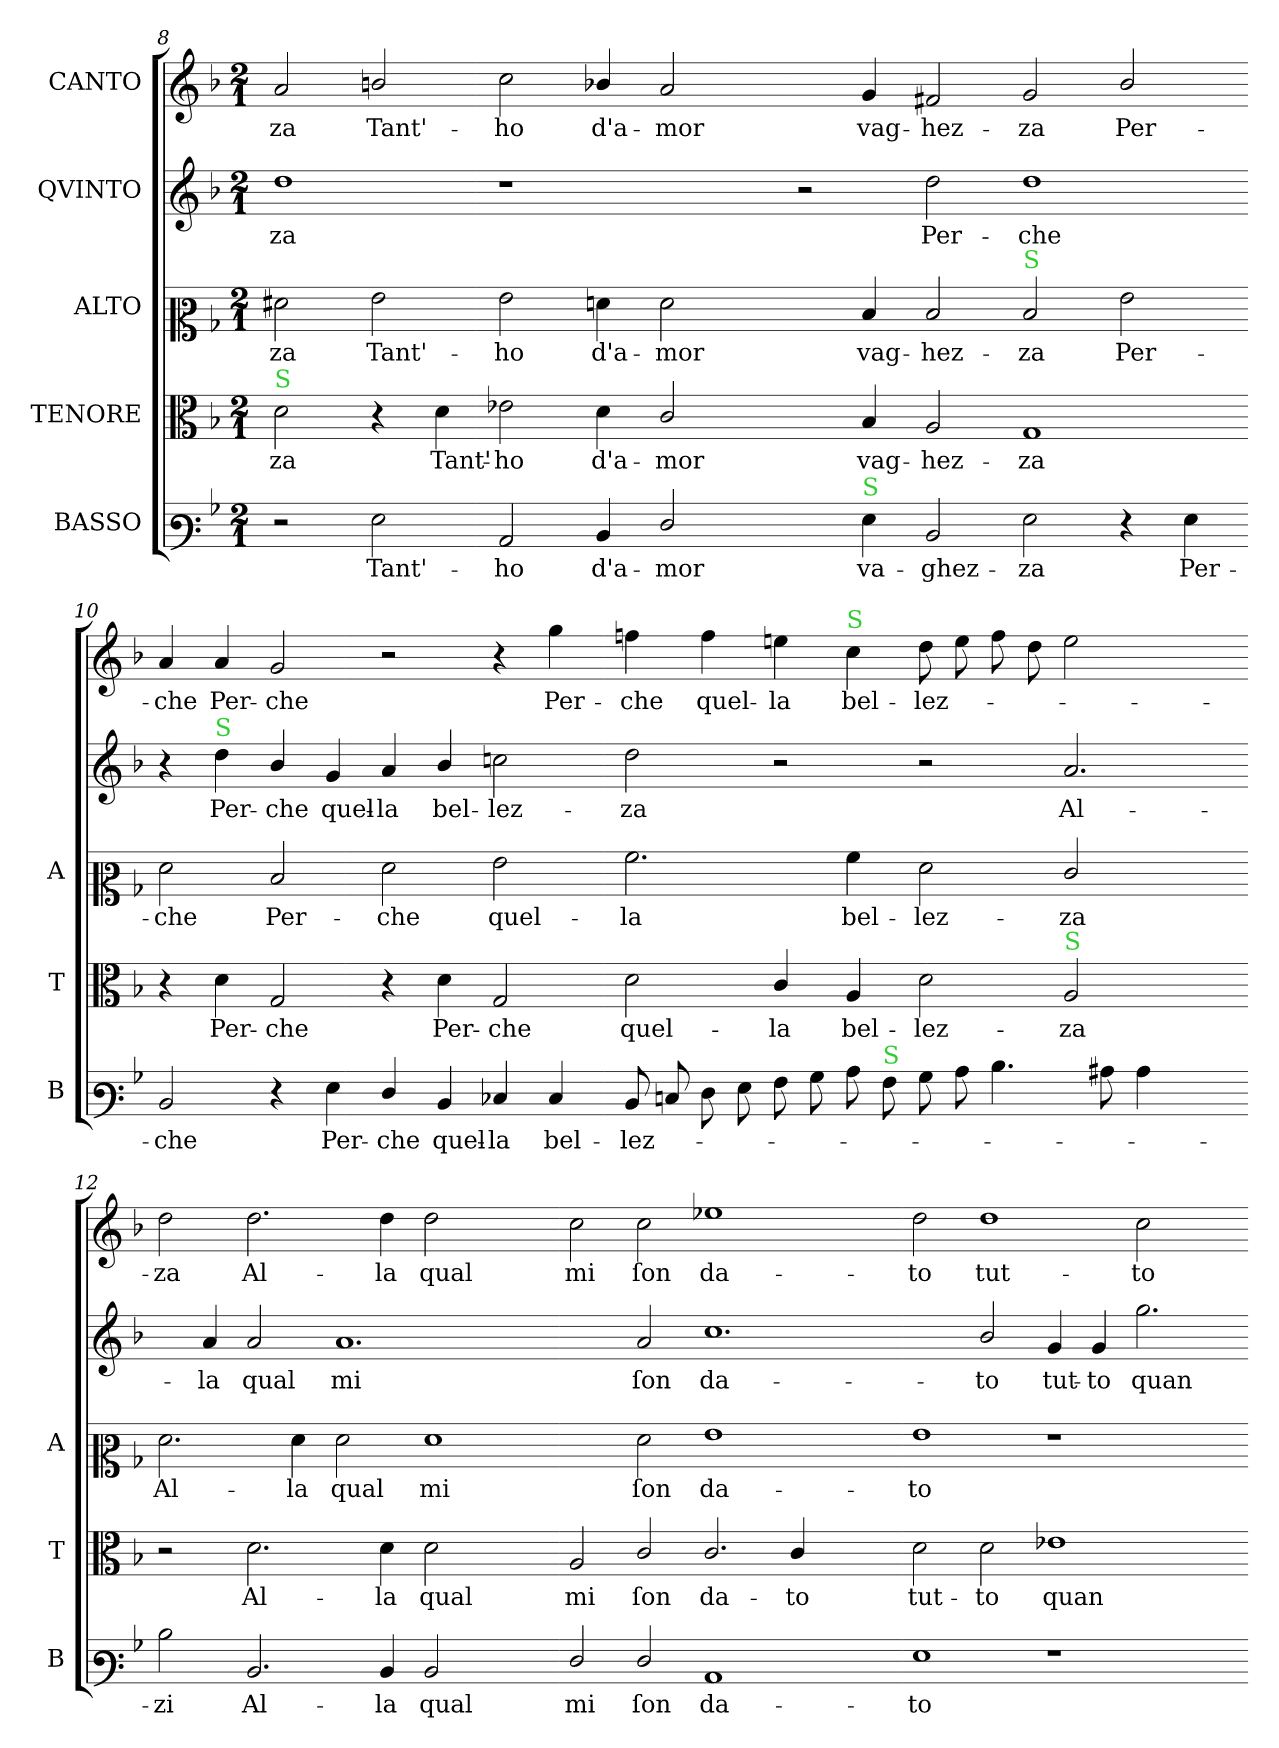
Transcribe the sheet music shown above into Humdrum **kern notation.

**kern	**text	**kern	**text	**kern	**text	**kern	**text	**kern	**text
*part5	*part5	*part4	*part4	*part3	*part3	*part2	*part2	*part1	*part1
*staff5	*staff5	*staff4	*staff4	*staff3	*staff3	*staff2	*staff2	*staff1	*staff1
*I"BASSO	*	*I"TENORE	*	*I"ALTO	*	*I"QVINTO	*	*I"CANTO	*
*I'B	*	*I'T	*	*I'A	*	*	*	*	*
*clefF3	*	*clefC3	*	*clefC2	*	*clefG2	*	*clefG2	*
*k[b-]	*	*k[b-]	*	*k[b-]	*	*k[b-]	*	*k[b-]	*
*G:dor	*	*G:dor	*	*G:dor	*	*G:dor	*	*G:dor	*
*M2/1	*	*M2/1	*	*M2/1	*	*M2/1	*	*M2/1	*
=8	=8	=8	=8	=8	=8	=8	=8	=8	=8
!	!	!LO:TX:a:color=limegreen:t=S	!	!	!	!	!	!	!
2r	.	2d\	-za	2f#\	-za	1dd	-za	2a/	-za
2G\	Tant'-	4r	.	2g\	Tant'-	.	.	2bn/	Tant'-
.	.	4d\	Tant'-	.	.	.	.	.	.
2C/	-ho	2e-X\	-ho	2g\	-ho	1r	.	2cc\	-ho
4D/	d'a-	4d\	d'a-	4fn\	d'a-	.	.	4b-X/	d'a-
2F/	-mor	2c/	-mor	2f\	-mor	.	.	2a/	-mor
.	.	.	.	.	.	4ryy	.	.	.
=9-	=9-	=9-	=9-	=9-	=9-	=9-	=9-	=9-	=9-
4ryy	.	4ryy	.	4ryy	.	2r	.	4ryy	.
!LO:TX:a:color=limegreen:t=S	!	!	!	!	!	!	!	!	!
4G\	va-	4B-/	vag-	4d/	vag-	.	.	4g/	vag-
2D/	-ghez-	2A/	-hez-	2d/	-hez-	2dd\	Per-	2f#X/	-hez-
!	!	!	!	!LO:TX:a:color=limegreen:t=S	!	!	!	!	!
2G\	-za	1G	-za	2d/	-za	1dd	-che	2g/	-za
4r	.	.	.	2g\	Per-	.	.	2b-/	Per-
4G\	Per-	.	.	.	.	.	.	.	.
=10-	=10-	=10-	=10-	=10-	=10-	=10-	=10-	=10-	=10-
2D/	-che	4r	.	2f\	-che	4r	.	4a/	-che
!	!	!	!	!	!	!LO:TX:a:color=limegreen:t=S	!	!	!
!	!	!	!	!	!	!	!	!	!LO:LY:i
.	.	4d\	Per-	.	.	4dd\	Per-	4a/	Per-
!	!	!	!	!	!	!	!	!	!LO:LY:i
4r	.	2G/	-che	2d/	Per-	4b-/	-che	2g/	-che
4G\	Per-	.	.	.	.	4g/	quel-	.	.
4F/	-che	4r	.	2f\	-che	4a/	-la	2r	.
4D/	quel-	4d\	Per-	.	.	4b-/	bel-	.	.
4E-X/	-la	2G/	-che	2g\	quel-	2ccn\	-lez-	4r	.
4E-/	bel-	.	.	.	.	.	.	4gg\	Per-
=11-	=11-	=11-	=11-	=11-	=11-	=11-	=11-	=11-	=11-
8D/	-lez-	2d\	quel-	2.a\	-la	2dd\	-za	4ffn\	-che
8En/	.	.	.	.	.	.	.	.	.
8F\	.	.	.	.	.	.	.	4ff\	quel-
8G\	.	.	.	.	.	.	.	.	.
8A\	.	4c/	-la	.	.	2r	.	4een\	-la
8B-\	.	.	.	.	.	.	.	.	.
!	!	!	!	!	!	!	!	!LO:TX:a:color=limegreen:t=S	!
8c\	.	4A/	bel-	4a\	bel-	.	.	4cc\	bel-
!LO:TX:a:color=limegreen:t=S	!	!	!	!	!	!	!	!	!
8A\	.	.	.	.	.	.	.	.	.
8B-\	.	2d\	-lez-	2f\	-lez-	2r	.	8dd\	-lez-
8c\	.	.	.	.	.	.	.	8ee\	.
4.d\	.	.	.	.	.	.	.	8ff\	.
.	.	.	.	.	.	.	.	8dd\	.
!	!	!LO:TX:a:color=limegreen:t=S	!	!	!	!	!	!	!
.	.	2A/	-za	2e/	-za	2.a/	Al-	2ee\	.
8c#X\	.	.	.	.	.	.	.	.	.
4c#\	.	.	.	.	.	.	.	.	.
4ryy	.	4ryy	.	4ryy	.	.	.	4ryy	.
=12-	=12-	=12-	=12-	=12-	=12-	=12-	=12-	=12-	=12-
2d\	zi	2r	.	2.f\	Al-	4ryy	.	2dd\	za
.	.	.	.	.	.	4a/	-la	.	.
2.D/	Al-	2.d\	Al-	.	.	2a/	qual	2.dd\	Al-
.	.	.	.	4f\	-la	.	.	.	.
.	.	.	.	2f\	qual	1.a	mi	.	.
4D/	-la	4d\	-la	.	.	.	.	4dd\	-la
2D/	qual	2d\	qual	1f\	mi	.	.	2dd\	qual
2ryy	.	2ryy	.	.	.	.	.	2ryy	.
=13-	=13-	=13-	=13-	=13-	=13-	=13-	=13-	=13-	=13-
2F/	mi	2A/	mi	2ryy	.	2ryy	.	2cc\	mi
2F/	ſon	2c/	ſon	2f\	ſon	2a/	ſon	2cc\	ſon
1C	da-	2.c/	da-	1g	da-	1.cc	da-	1ee-X	da-
.	.	4c/	-to	.	.	.	.	.	.
2ryy	.	2ryy	.	2ryy	.	.	.	2ryy	.
=14-	=14-	=14-	=14-	=14-	=14-	=14-	=14-	=14-	=14-
1G	-to	2d\	tut-	1g	-to	2ryy	.	2dd\	-to
.	.	2d\	-to	.	.	2b-/	-to	1dd\	tut-
1r	.	1e-X	quan-	1r	.	4g/	tut-	.	.
.	.	.	.	.	.	4g/	-to	.	.
.	.	.	.	.	.	2.gg\	quan-	2cc\	-to
4ryy	.	4ryy	.	4ryy	.	.	.	4ryy	.
=-	=-	=-	=-	=-	=-	=-	=-	=-	=-
*-	*-	*-	*-	*-	*-	*-	*-	*-	*-
